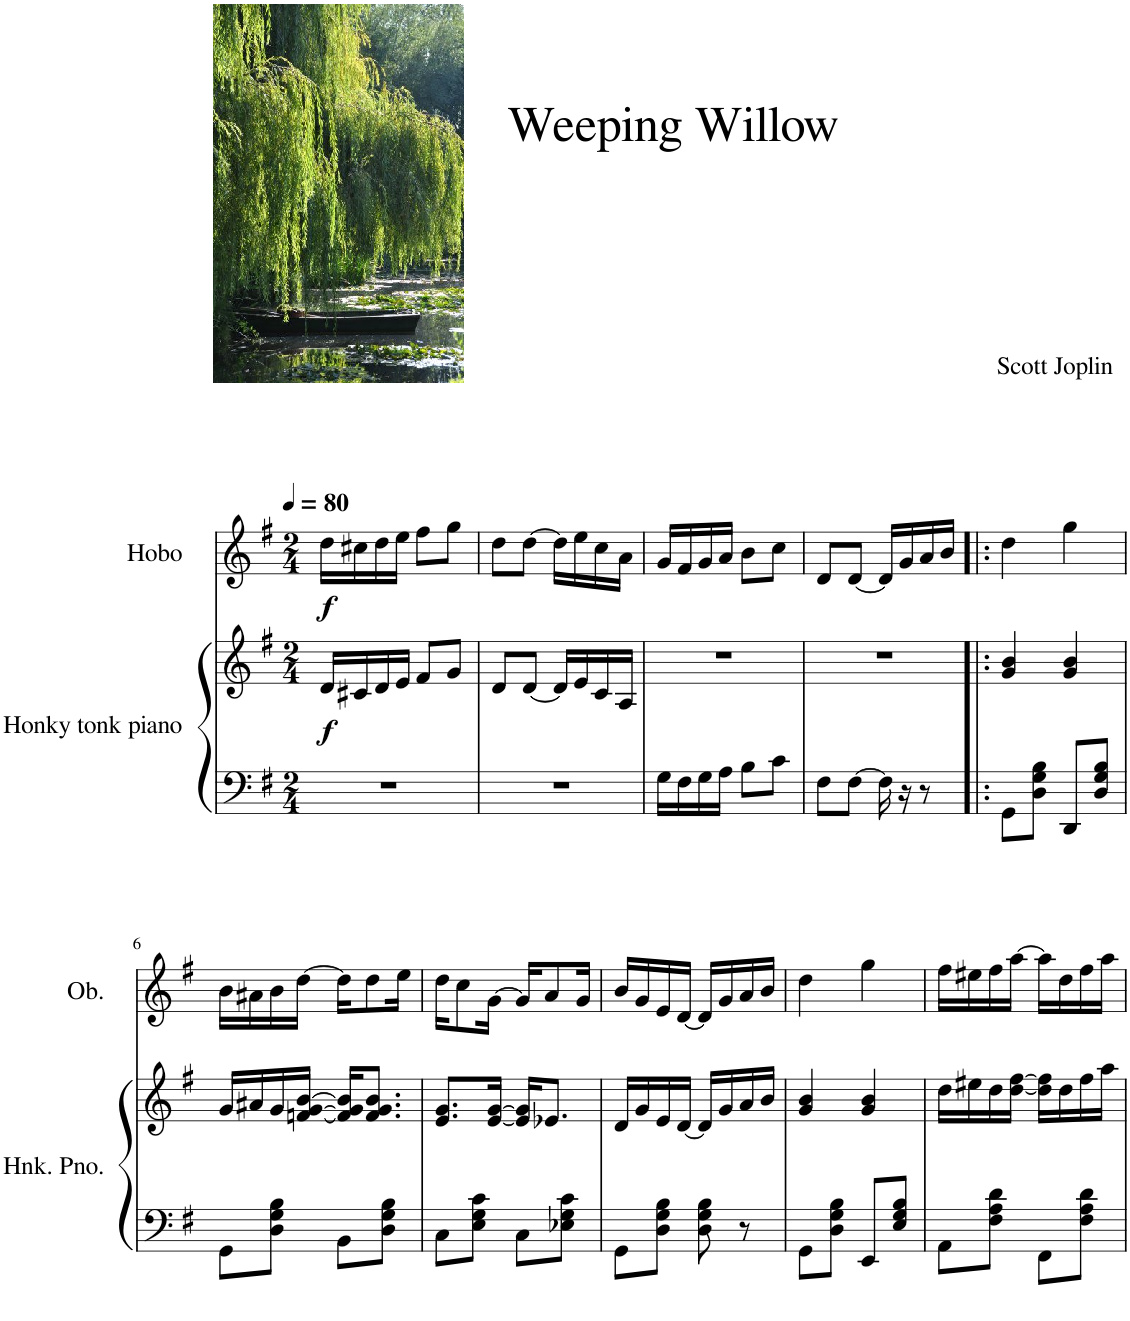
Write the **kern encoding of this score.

**kern	**kern	**dynam	**kern	**dynam
*part2	*part2	*part2	*part1	*part1
*staff3	*staff2	*staff2/3	*staff1	*staff1
*I"Honky tonk piano	*	*	*I"Hobo	*
*I'Hnk. Pno.	*	*	*	*
*clefF4	*clefG2	*	*clefG2	*
*k[f#]	*k[f#]	*	*k[f#]	*
*M2/4	*M2/4	*	*M2/4	*
*MM80	*MM80	*	*MM80	*
=1	=1	=1	=1	=1
!	!	!LO:DY:b	!	!LO:DY:b
2r	16d/LL	f	16dd\LL	f
.	16c#X/	.	16cc#X\	.
.	16d/	.	16dd\	.
.	16e/JJ	.	16ee\JJ	.
.	8f#/L	.	8ff#\L	.
.	8g/J	.	8gg\J	.
=2	=2	=2	=2	=2
2r	8d/L	.	8dd\L	.
.	[8d/J	.	[8dd\J	.
.	16d/LL]	.	16dd\LL]	.
.	16e/	.	16ee\	.
.	16c/	.	16cc\	.
.	16A/JJ	.	16a\JJ	.
=3	=3	=3	=3	=3
16G\LL	2r	.	16g/LL	.
16F#\	.	.	16f#/	.
16G\	.	.	16g/	.
16A\JJ	.	.	16a/JJ	.
8B\L	.	.	8b\L	.
8c\J	.	.	8cc\J	.
=4	=4	=4	=4	=4
8F#\L	2r	.	8d/L	.
[8F#\J	.	.	[8d/J	.
16F#\]	.	.	16d/LL]	.
16r	.	.	16g/	.
8r	.	.	16a/	.
.	.	.	16b/JJ	.
=5!|:	=5!|:	=5!|:	=5!|:	=5!|:
8GG\L	4g/ 4b/	.	4dd\	.
8D\ 8G\ 8B\J	.	.	.	.
8DD/L	4g/ 4b/	.	4gg\	.
8D/ 8G/ 8B/J	.	.	.	.
!!LO:LB:g=z
=6	=6	=6	=6	=6
8GG\L	16g/LL	.	16b\LL	.
.	16a#X/	.	16a#X\	.
8D\ 8G\ 8B\J	16g/	.	16b\	.
.	[16fn/ [16g/ [16b/JJ	.	[16dd\JJ	.
8BB\L	16f/] 16g/] 16b/]KL	.	16dd\KL]	.
.	8.f/ 8.g/ 8.b/J	.	8dd\	.
8D\ 8G\ 8B\J	.	.	.	.
.	.	.	16ee\Jk	.
=7	=7	=7	=7	=7
8C\L	8.e/ 8.g/L	.	16dd\KL	.
.	.	.	8cc\	.
8E\ 8G\ 8c\J	.	.	.	.
.	[16e/ [16g/Jk	.	[16g\Jk	.
8C\L	16e/] 16g/]KL	.	16g/KL]	.
.	8.e-X/J	.	8a/	.
8E-X\ 8G\ 8c\J	.	.	.	.
.	.	.	16g/Jk	.
=8	=8	=8	=8	=8
8GG\L	16d/LL	.	16b/LL	.
.	16g/	.	16g/	.
8D\ 8G\ 8B\J	16e/	.	16e/	.
.	[16d/JJ	.	[16d/JJ	.
8D\ 8G\ 8B\	16d/LL]	.	16d/LL]	.
.	16g/	.	16g/	.
8r	16a/	.	16a/	.
.	16b/JJ	.	16b/JJ	.
=9	=9	=9	=9	=9
8GG\L	4g/ 4b/	.	4dd\	.
8D\ 8G\ 8B\J	.	.	.	.
8EE/L	4g/ 4b/	.	4gg\	.
8E/ 8G/ 8B/J	.	.	.	.
=10	=10	=10	=10	=10
8AA\L	16dd\LL	.	16ff#\LL	.
.	16ee#X\	.	16ee#X\	.
8F#\ 8A\ 8d\J	16dd\	.	16ff#\	.
.	[16dd\ [16ff#\JJ	.	[16aa\JJ	.
8FF#\L	16dd\] 16ff#\]LL	.	16aa\LL]	.
.	16dd\	.	16dd\	.
8F#\ 8A\ 8d\J	16ff#\	.	16ff#\	.
.	16aa\JJ	.	16aa\JJ	.
=	=	=	=	=
*-	*-	*-	*-	*-
